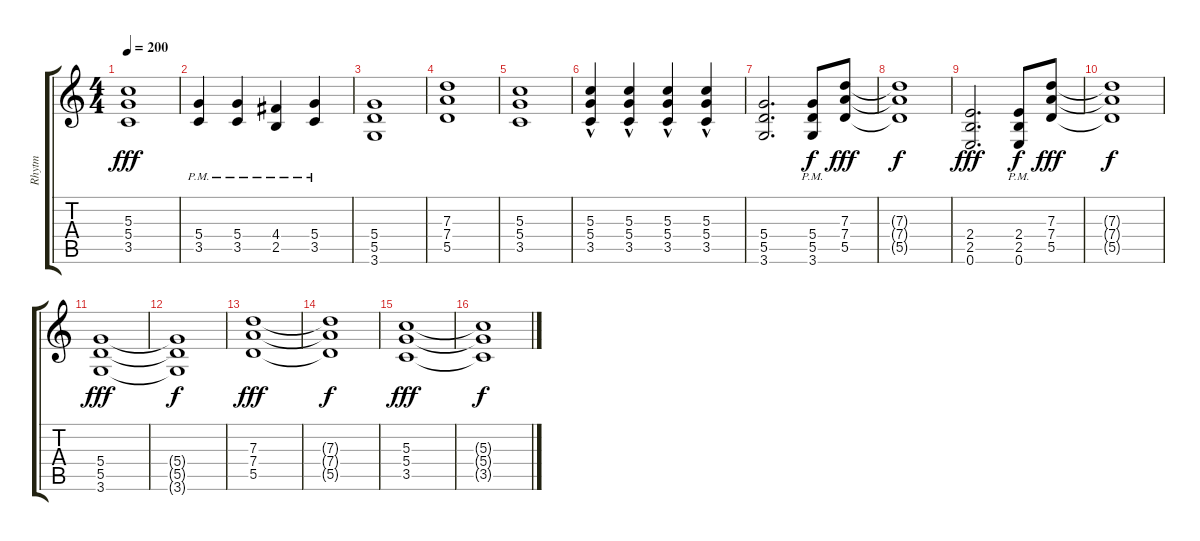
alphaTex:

\track ("Rhytm" "Rhytm") {instrument distortionguitar}
\staff {score tabs}
\tuning (E4 B3 G3 D3 A2 E2) {hide}
\ts (4 4)
\tempo 200
\clef g2
\ks c
(5.3 5.4 3.5).1{dy fff} |
(5.4 3.5{pm}).4 (5.4 3.5{pm}).4 (4.4 2.5{pm}).4 (5.4 3.5{pm}).4 |
(5.4 5.5 3.6).1 |
(7.3 7.4 5.5).1 |
(5.3 5.4 3.5).1 |
(5.3{hac} 5.4{hac} 3.5{hac}).4 (5.3{hac} 5.4{hac} 3.5{hac}).4 (5.3{hac} 5.4{hac} 3.5{hac}).4 (5.3{hac} 5.4{hac} 3.5{hac}).4 |
(5.4 5.5 3.6).2{d} (5.4{pm} 5.5{pm} 3.6{pm}).8{dy f} (7.3 7.4 5.5).8{dy fff} |
(7.3{t} 7.4{t} 5.5{t}).1{dy f} |
(2.4 2.5 0.6).2{d dy fff} (2.4{pm} 2.5{pm} 0.6{pm}).8{dy f} (7.3 7.4 5.5).8{dy fff} |
(7.3{t} 7.4{t} 5.5{t}).1{dy f} |
(5.4 5.5 3.6).1{dy fff} |
(5.4{t} 5.5{t} 3.6{t}).1{dy f} |
(7.3 7.4 5.5).1{dy fff} |
(7.3{t} 7.4{t} 5.5{t}).1{dy f} |
(5.3 5.4 3.5).1{dy fff} |
(5.3{t} 5.4{t} 3.5{t}).1{dy f}
